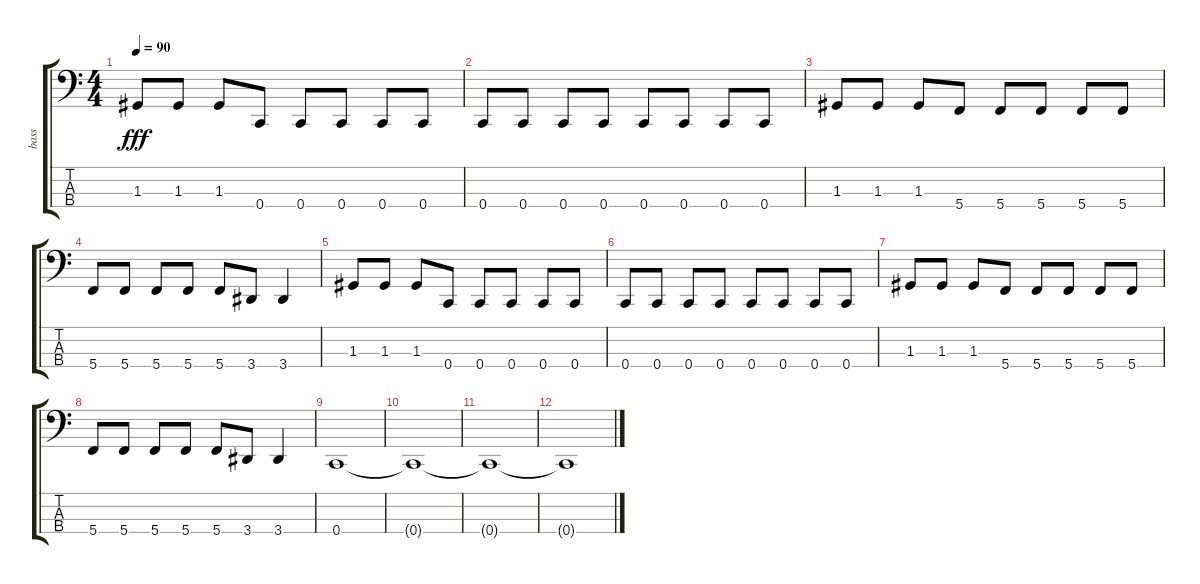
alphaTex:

\track ("bass" "bass") {instrument electricbassfinger}
\staff {score tabs}
\tuning (F2 C2 G1 C1) {hide}
\ts (4 4)
\tempo 90
\clef f4
\ks c
1.3.8{dy fff} 1.3.8 1.3.8 0.4.8 0.4.8 0.4.8 0.4.8 0.4.8 |
0.4.8 0.4.8 0.4.8 0.4.8 0.4.8 0.4.8 0.4.8 0.4.8 |
1.3.8 1.3.8 1.3.8 5.4.8 5.4.8 5.4.8 5.4.8 5.4.8 |
5.4.8 5.4.8 5.4.8 5.4.8 5.4.8 3.4.8 3.4.4 |
1.3.8 1.3.8 1.3.8 0.4.8 0.4.8 0.4.8 0.4.8 0.4.8 |
0.4.8 0.4.8 0.4.8 0.4.8 0.4.8 0.4.8 0.4.8 0.4.8 |
1.3.8 1.3.8 1.3.8 5.4.8 5.4.8 5.4.8 5.4.8 5.4.8 |
5.4.8 5.4.8 5.4.8 5.4.8 5.4.8 3.4.8 3.4.4 |
0.4.1 |
0.4{t}.1 |
0.4{t}.1 |
0.4{t}.1
